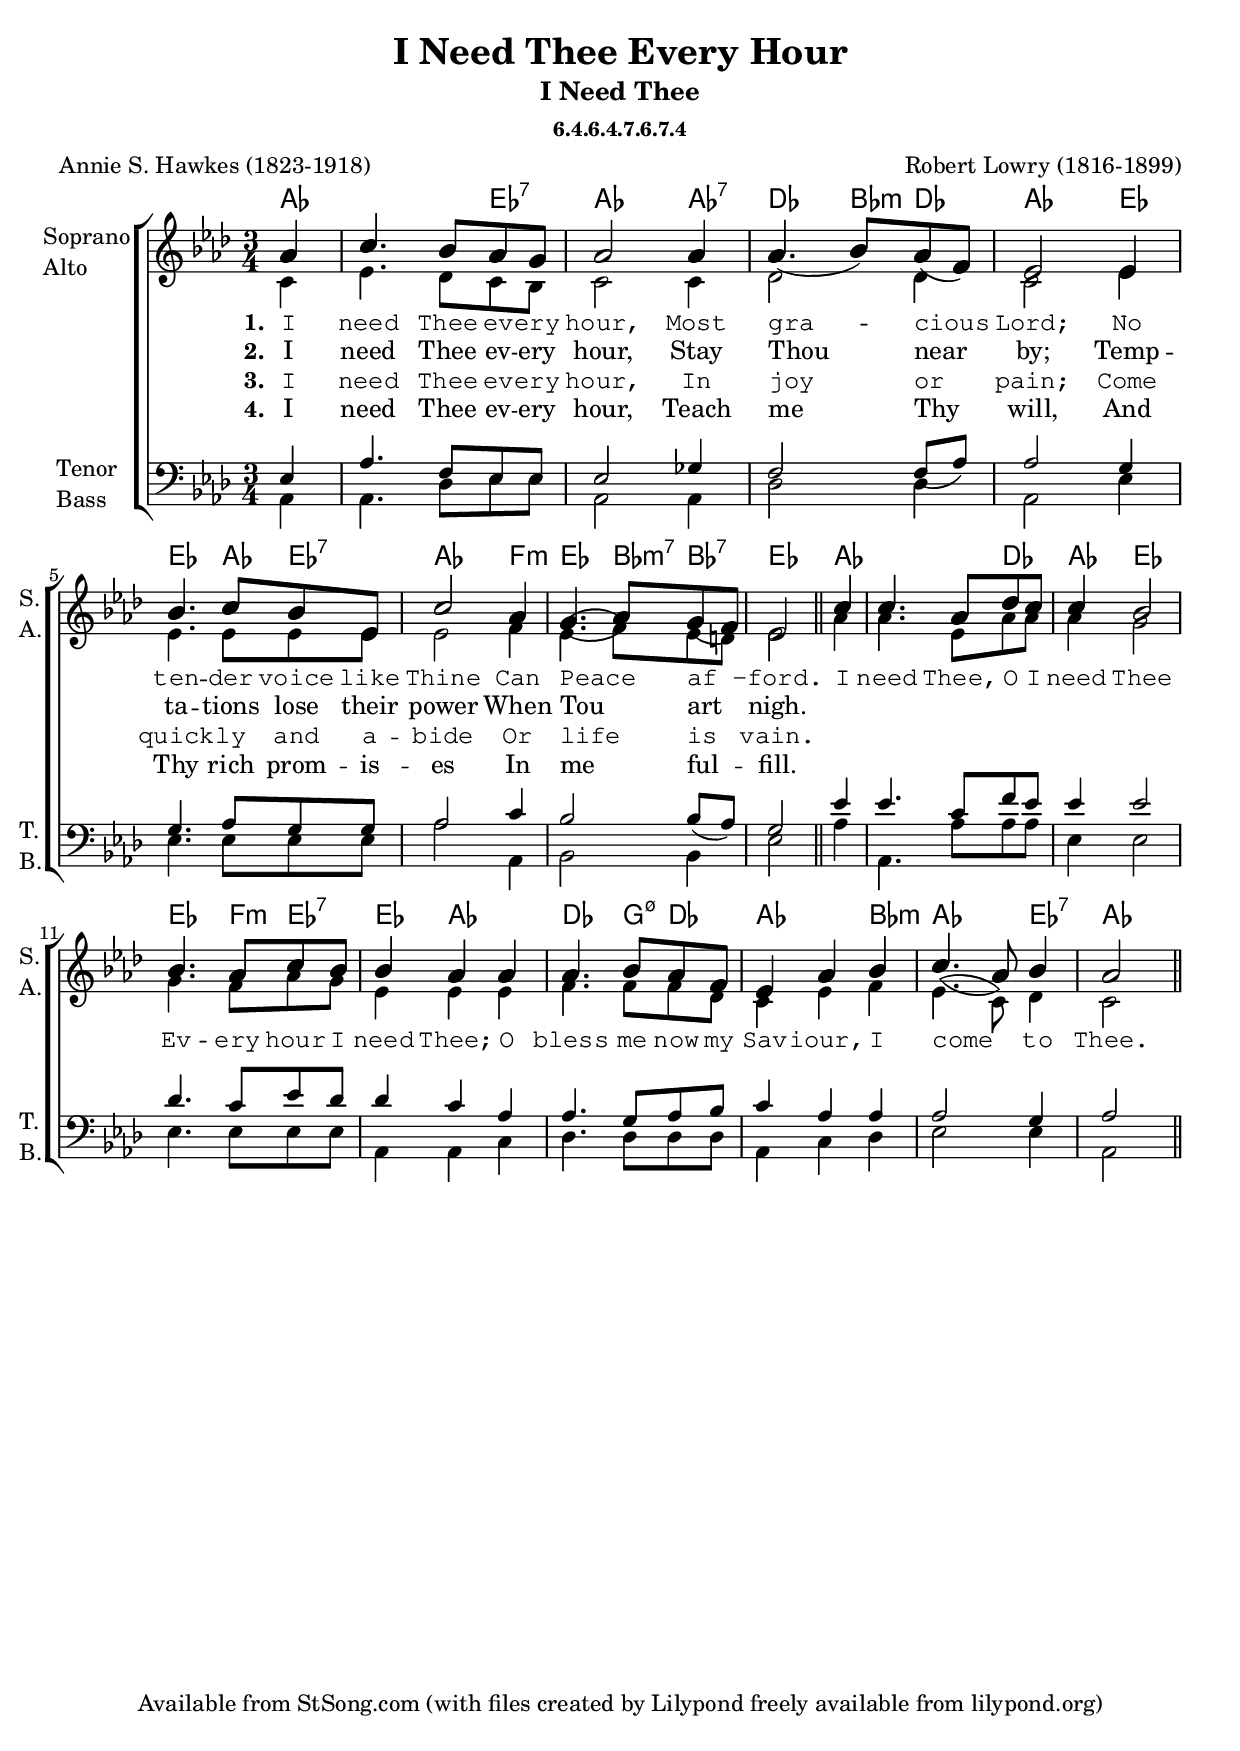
%%%entireVocals
  \version "2.14.2" %Lilypond version
\header { 
 %Standard lilypond header informantion

 title = "I Need Thee Every Hour" 
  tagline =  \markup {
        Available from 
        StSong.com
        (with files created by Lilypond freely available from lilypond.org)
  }
 composer = "Robert Lowry (1816-1899)"
 subtitle = "I Need Thee"
 subsubtitle = "6.4.6.4.7.6.7.4"
 poet = "Annie S. Hawkes (1823-1918)" 
 } %END HEADER

{ { \new ChoirStaff << \new ChordNames { \set chordChanges = ##t
         {
           \set majorSevenSymbol = \markup \line { "Maj7"}
           { < aes' c'' ees'' > < aes' c'' ees'' >2 < ees' g' bes' des'' >4 < aes' c'' ees'' >2 } { < aes' c'' ees'' ges'' >4 < des' f' aes' >4. < bes' des'' f'' >8 < des' f' aes' >4 < aes' c'' ees'' >2 } { < ees' g' bes' >4 < ees' g' bes' >4. < aes' c'' ees'' >8 < ees' g' bes' des'' >4 < aes' c'' ees'' >2 } { < f' aes' c'' >4 < ees' g' bes' >4. < bes' des'' f'' aes'' >8 < bes' d'' f'' aes'' >4 < ees' g' bes' >2 } { < aes' c'' ees'' >4 < aes' c'' ees'' >2 < des' f' aes' >4 < aes' c'' ees'' > < ees' g' bes' >2 } { < ees' g' bes' >4. < f' aes' c'' >8 < ees' g' bes' des'' >4 < ees' g' bes' > < aes' c'' ees'' > } { < aes' c'' ees'' > < des' f' aes' >4. < g' bes' des'' f'' >8 < des' f' aes' >4 < aes' c'' ees'' >2 } { < bes' des'' f'' >4 < aes' c'' ees'' >2 < ees' g' bes' des'' >4 < aes' c'' ees'' >2 } { } { } { } { } { } { } { } { } 
         } } { \new Staff << \set Staff . instrumentName = \markup \column { \line { "Soprano"} \line { "Alto"}}
            \set Staff . shortInstrumentName = \markup \column { \line { "S."} \line { "A."}}
            { \time 3/4
              \partial 4 \key aes \major
              } { \new Voice = "SopranoMusic" { \set midiInstrument = #"flute"
                { \override Stem #'direction = #1
                  \override Rest #'direction = #1
                  {
                    { \override NoteHead #'font-size = #2
                      {
                        aes'4 c''4. bes'8 aes' g' aes'2 \bar ""
                        
                      } \revert NoteHead #'font-size
                      } { \override NoteHead #'font-size = #2
                      {
                        aes'4 aes'4.(  bes'8)  aes'(  f')  ees'2 \bar ""
                        
                      } \revert NoteHead #'font-size
                      } { \override NoteHead #'font-size = #2
                      {
                        ees'4 bes'4. c''8 bes' ees' c''2 \bar ""
                        
                      } \revert NoteHead #'font-size
                      } { \override NoteHead #'font-size = #2
                      {
                        aes'4 g'4.(  aes'8)  g'(  f')  ees'2 \bar "||"
                        
                      } \revert NoteHead #'font-size
                      } { \override NoteHead #'font-size = #2
                      {
                        c''4 c''4. aes'8 des'' c'' c''4 bes'2 \bar "|"
                        
                      } \revert NoteHead #'font-size
                      } { \override NoteHead #'font-size = #2
                      {
                        bes'4. aes'8 c'' bes' bes'4 aes' \bar ""
                        
                      } \revert NoteHead #'font-size
                      } { \override NoteHead #'font-size = #2
                      {
                        aes' aes'4. bes'8 aes' f' ees'4 aes' \bar ""
                        
                      } \revert NoteHead #'font-size
                      } { \override NoteHead #'font-size = #2
                      { bes' c''4.(  aes'8)  bes'4 aes'2 \bar "||"
                        } \revert NoteHead #'font-size
                      } { \override NoteHead #'font-size = #2
                      { } \revert NoteHead #'font-size
                      } { \override NoteHead #'font-size = #2
                      { } \revert NoteHead #'font-size
                      } { \override NoteHead #'font-size = #2
                      { } \revert NoteHead #'font-size
                      } { \override NoteHead #'font-size = #2
                      { } \revert NoteHead #'font-size
                      } { \override NoteHead #'font-size = #2
                      { } \revert NoteHead #'font-size
                      } { \override NoteHead #'font-size = #2
                      { } \revert NoteHead #'font-size
                      } { \override NoteHead #'font-size = #2
                      { } \revert NoteHead #'font-size
                      } { \override NoteHead #'font-size = #2
                      { } \revert NoteHead #'font-size
                      } 
                  } } } } { \new Voice = "AltoMusic" { \set midiInstrument = #"clarinet"
                { \override Stem #'direction = #-1
                  \override Rest #'direction = #-1
                  {
                    { c'4 ees'4. des'8 c' bes c'2 } { c'4 des'2 des'4 c'2 } { ees'4 ees'4. ees'8 ees' ees' ees'2 } { f'4 ees'4.(  f'8)  ees' d' ees'2 } {
                      aes'4 aes'4. ees'8 aes' aes' aes'4 g'2 
                    } { g'4. f'8 aes' g' ees'4 ees' } {
                      ees' f'4. f'8 f' des' c'4 ees' 
                    } { f' ees'4.(  c'8)  des'4 c'2 } { } { } { } { } { } { } { } { } 
                  } } } } \new Lyrics \lyricsto "SopranoMusic" { {
                \set stanza = #"1. "
                \override LyricText #'font-family = #'typewriter
                I4 need Thee ev --  ery hour, Most gra --  cious Lord; No ten --  der voice like Thine Can Peace af -ford. I need Thee, O I need Thee Ev --  ery hour I need Thee; O bless me now my Sav --  iour, I come to Thee. 
              }  } \new Lyrics \lyricsto "SopranoMusic" { {
                \set stanza = #"2. "
                I need Thee ev --  ery hour, Stay Thou near by; Temp --  ta --  tions lose their power When Tou art nigh. 
              }  } \new Lyrics \lyricsto "SopranoMusic" { {
                \set stanza = #"3. "
                \override LyricText #'font-family = #'typewriter
                I need Thee ev --  ery hour, In joy or pain; Come quick --  ly and a --  bide Or life is vain. 
              }  } \new Lyrics \lyricsto "SopranoMusic" { {
                \set stanza = #"4. "
                I need Thee ev --  ery hour, Teach me Thy will, And Thy rich prom --  is --  es In me ful --  fill. 
              }  } \new Lyrics \lyricsto "SopranoMusic" { { \set stanza = #"5. "
                \override LyricText #'font-family = #'typewriter
                }  } \new Lyrics \lyricsto "SopranoMusic" { { \set stanza = #"6. "
                }  } >> } { \new Staff << \set Staff . instrumentName = \markup \column { \line { "Tenor"} \line { "Bass"}}
            \set Staff . shortInstrumentName = \markup \column { \line { "T."} \line { "B."}}
            \clef "bass"
            { \time 3/4
              \partial 4 \key aes \major
              } { \new Voice = "TenorMusic" { \set midiInstrument = #"cello"
                { \override Stem #'direction = #1
                  \override Rest #'direction = #1
                  {
                    { ees aes4. f8 ees ees ees2 } { ges4 f2 f8(  aes)  aes2 } { g4 g4. aes8 g g aes2 } { c'4 bes2 bes8(  aes)  g2 } {
                      ees'4 ees'4. c'8 f' ees' ees'4 ees'2 
                    } { des'4. c'8 ees' des' des'4 c' } {
                      aes aes4. g8 aes bes c'4 aes 
                    } { aes aes2 g4 aes2 } { } { } { } { } { } { } { } { } 
                  } } } } { \new Voice = "BassMusic" { \set midiInstrument = #"french horn"
                { \override Stem #'direction = #-1
                  \override Rest #'direction = #-1
                  {
                    { aes,4 aes,4. des8 ees ees aes,2 } { aes,4 des2 des4 aes,2 } { ees4 ees4. ees8 ees ees aes2 } { aes,4 bes,2 bes,4 ees2 } {
                      aes4 aes,4. aes8 aes aes ees4 ees2 
                    } { ees4. ees8 ees ees aes,4 aes, } {
                      c des4. des8 des des aes,4 c 
                    } { des ees2 ees4 aes,2 } { } { } { } { } { } { } { } { } 
                  } } } } >> } >> } }
